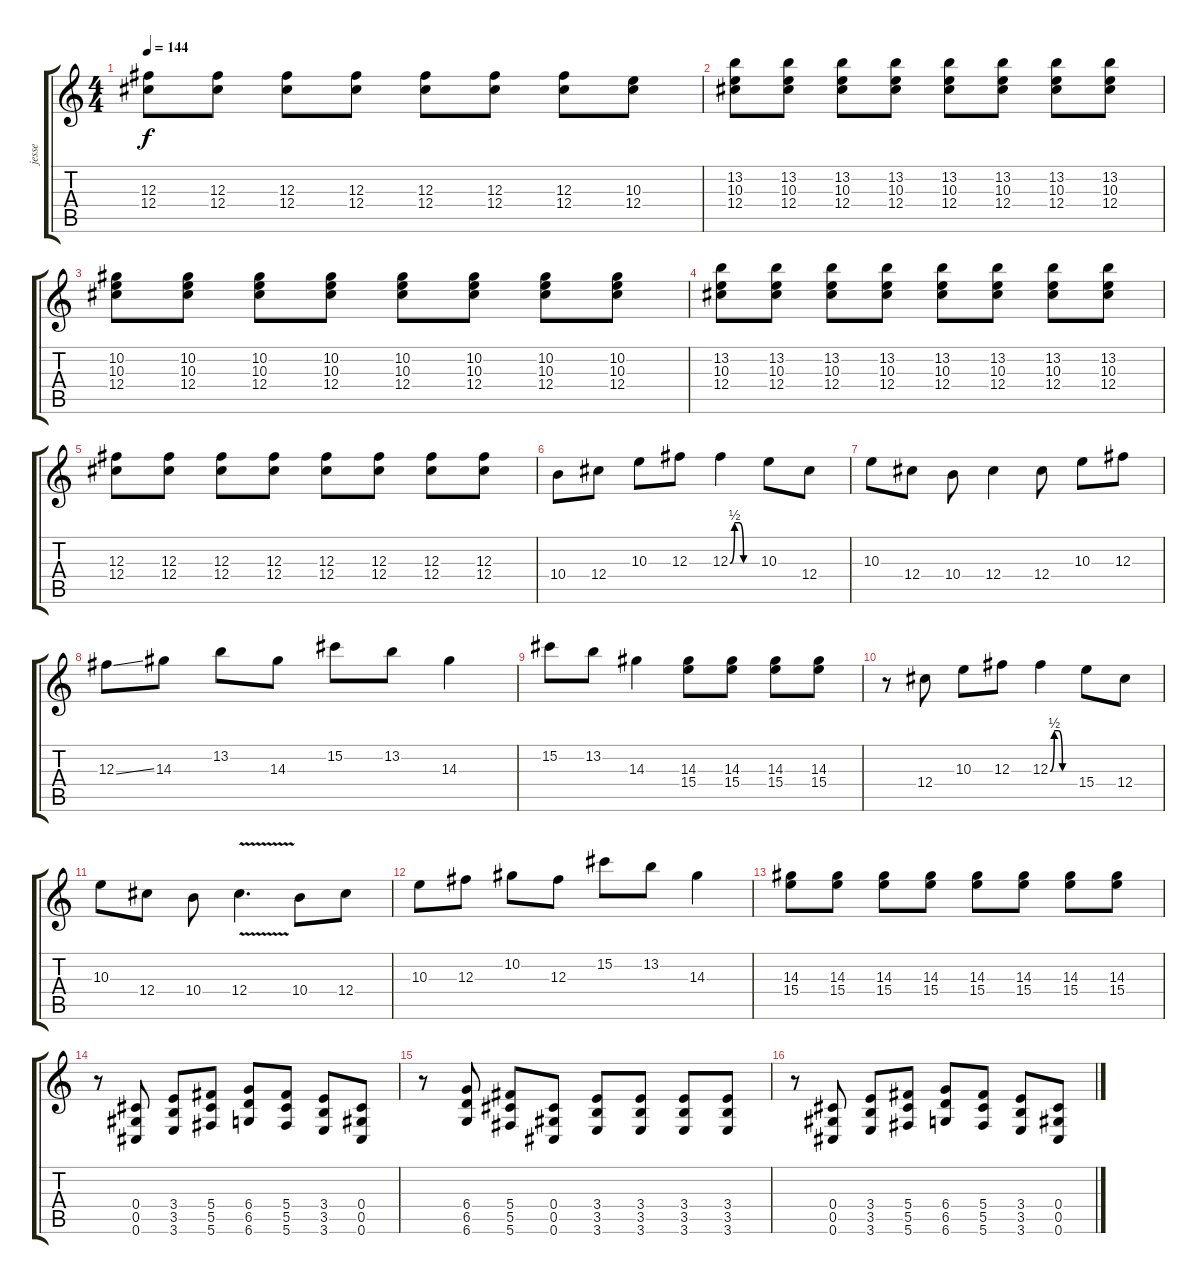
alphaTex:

\track ("jesse" "jesse") {instrument distortionguitar}
\staff {score tabs}
\tuning (Eb4 Bb3 Gb3 Db3 Ab2 Db2) {hide}
\ts (4 4)
\tempo 144
\clef g2
\ks c
(12.3 12.4).8{dy f} (12.3 12.4).8 (12.3 12.4).8 (12.3 12.4).8 (12.3 12.4).8 (12.3 12.4).8 (12.3 12.4).8 (10.3 12.4).8 |
(13.2 10.3 12.4).8 (13.2 10.3 12.4).8 (13.2 10.3 12.4).8 (13.2 10.3 12.4).8 (13.2 10.3 12.4).8 (13.2 10.3 12.4).8 (13.2 10.3 12.4).8 (13.2 10.3 12.4).8 |
(10.2 10.3 12.4).8 (10.2 10.3 12.4).8 (10.2 10.3 12.4).8 (10.2 10.3 12.4).8 (10.2 10.3 12.4).8 (10.2 10.3 12.4).8 (10.2 10.3 12.4).8 (10.2 10.3 12.4).8 |
(13.2 10.3 12.4).8 (13.2 10.3 12.4).8 (13.2 10.3 12.4).8 (13.2 10.3 12.4).8 (13.2 10.3 12.4).8 (13.2 10.3 12.4).8 (13.2 10.3 12.4).8 (13.2 10.3 12.4).8 |
(12.3 12.4).8 (12.3 12.4).8 (12.3 12.4).8 (12.3 12.4).8 (12.3 12.4).8 (12.3 12.4).8 (12.3 12.4).8 (12.3 12.4).8 |
10.4.8 12.4.8 10.3.8 12.3.8 12.3{be (custom 0 0 10 2 20 2 30 0 60 0)}.4 10.3.8 12.4.8 |
10.3.8 12.4.8 10.4.8 12.4.4 12.4.8 10.3.8 12.3.8 |
12.3{ss}.8 14.3.8 13.2.8 14.3.8 15.2.8 13.2.8 14.3.4 |
15.2.8 13.2.8 14.3.4 (14.3 15.4).8 (14.3 15.4).8 (14.3 15.4).8 (14.3 15.4).8 |
r.8 12.4.8 10.3.8 12.3.8 12.3{be (custom 0 0 10 2 20 2 30 0 60 0)}.4 15.4.8 12.4.8 |
10.3.8 12.4.8 10.4.8 12.4{v}.4{d} 10.4.8 12.4.8 |
10.3.8 12.3.8 10.2.8 12.3.8 15.2.8 13.2.8 14.3.4 |
(14.3 15.4).8 (14.3 15.4).8 (14.3 15.4).8 (14.3 15.4).8 (14.3 15.4).8 (14.3 15.4).8 (14.3 15.4).8 (14.3 15.4).8 |
r.8 (0.4 0.5 0.6).8 (3.4 3.5 3.6).8 (5.4 5.5 5.6).8 (6.4 6.5 6.6).8 (5.4 5.5 5.6).8 (3.4 3.5 3.6).8 (0.4 0.5 0.6).8 |
r.8 (6.4 6.5 6.6).8 (5.4 5.5 5.6).8 (0.4 0.5 0.6).8 (3.4 3.5 3.6).8 (3.4 3.5 3.6).8 (3.4 3.5 3.6).8 (3.4 3.5 3.6).8 |
r.8 (0.4 0.5 0.6).8 (3.4 3.5 3.6).8 (5.4 5.5 5.6).8 (6.4 6.5 6.6).8 (5.4 5.5 5.6).8 (3.4 3.5 3.6).8 (0.4 0.5 0.6).8
